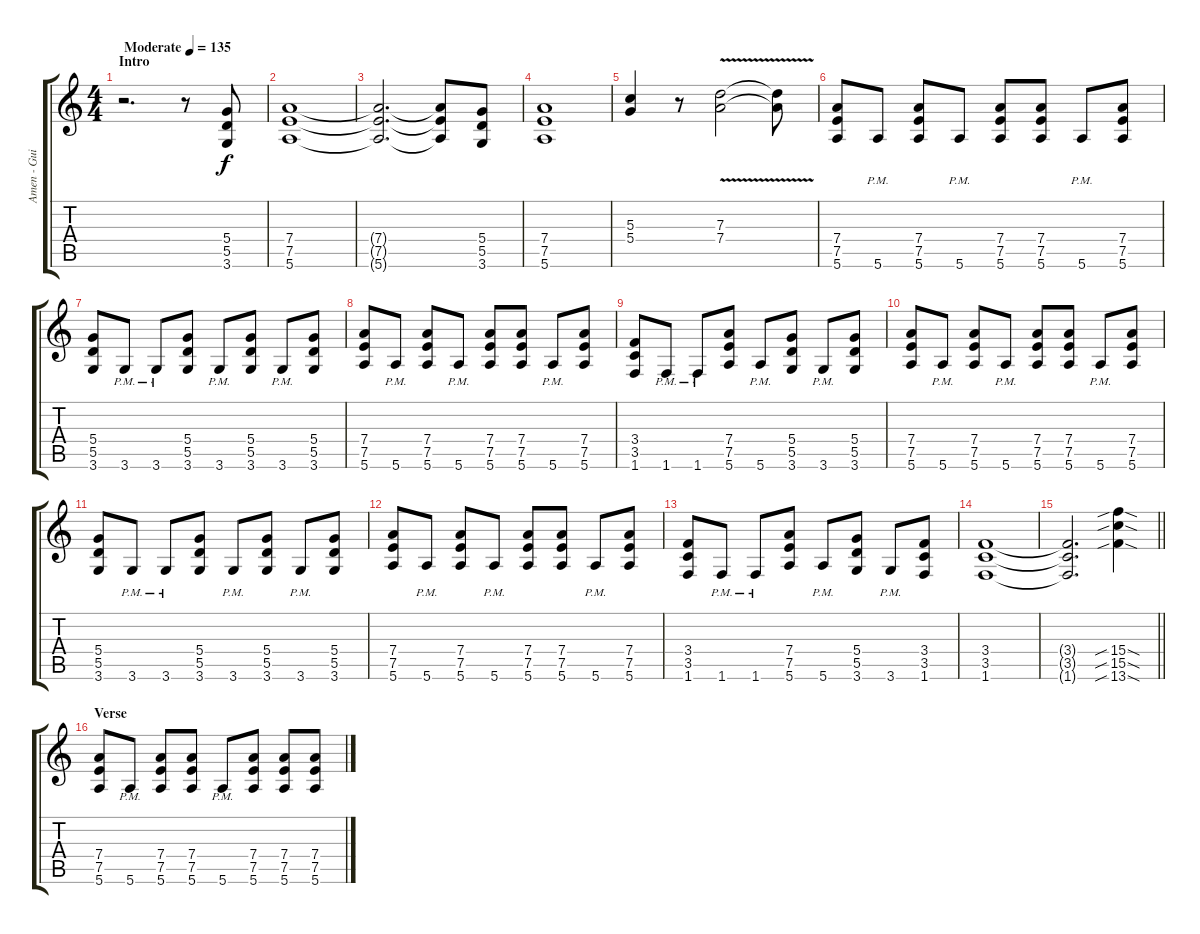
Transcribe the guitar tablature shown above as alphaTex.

\track ("Amen - Guitar" "Amen - Gui") {instrument distortionguitar}
\staff {score tabs}
\tuning (E4 B3 G3 D3 A2 E2) {hide}
\ts (4 4)
\section ("" "Intro")
\tempo (135 "Moderate")
\clef g2
\ks c
r.2{d dy f instrument distortionguitar} r.8 (5.4 5.5 3.6).8 |
(7.4 7.5 5.6).1 |
(7.4{t} 7.5{t} 5.6{t}).2{d} (7.4{t} 7.5{t} 5.6{t}).8 (5.4 5.5 3.6).8 |
(7.4 7.5 5.6).1 |
(5.3 5.4).4 r.8 (7.3{v} 7.4).2 (7.3{t} 7.4{t}).8 |
(7.4 7.5 5.6).8 5.6{pm}.8 (7.4 7.5 5.6).8 5.6{pm}.8 (7.4 7.5 5.6).8 (7.4 7.5 5.6).8 5.6{pm}.8 (7.4 7.5 5.6).8 |
(5.4 5.5 3.6).8 3.6{pm}.8 3.6{pm}.8 (5.4 5.5 3.6).8 3.6{pm}.8 (5.4 5.5 3.6).8 3.6{pm}.8 (5.4 5.5 3.6).8 |
(7.4 7.5 5.6).8 5.6{pm}.8 (7.4 7.5 5.6).8 5.6{pm}.8 (7.4 7.5 5.6).8 (7.4 7.5 5.6).8 5.6{pm}.8 (7.4 7.5 5.6).8 |
(3.4 3.5 1.6).8 1.6{pm}.8 1.6{pm}.8 (7.4 7.5 5.6).8 5.6{pm}.8 (5.4 5.5 3.6).8 3.6{pm}.8 (5.4 5.5 3.6).8 |
(7.4 7.5 5.6).8 5.6{pm}.8 (7.4 7.5 5.6).8 5.6{pm}.8 (7.4 7.5 5.6).8 (7.4 7.5 5.6).8 5.6{pm}.8 (7.4 7.5 5.6).8 |
(5.4 5.5 3.6).8 3.6{pm}.8 3.6{pm}.8 (5.4 5.5 3.6).8 3.6{pm}.8 (5.4 5.5 3.6).8 3.6{pm}.8 (5.4 5.5 3.6).8 |
(7.4 7.5 5.6).8 5.6{pm}.8 (7.4 7.5 5.6).8 5.6{pm}.8 (7.4 7.5 5.6).8 (7.4 7.5 5.6).8 5.6{pm}.8 (7.4 7.5 5.6).8 |
(3.4 3.5 1.6).8 1.6{pm}.8 1.6{pm}.8 (7.4 7.5 5.6).8 5.6{pm}.8 (5.4 5.5 3.6).8 3.6{pm}.8 (3.4 3.5 1.6).8 |
(3.4 3.5 1.6).1 |
\barLineRight lightlight
(3.4{t} 3.5{t} 1.6{t}).2{d} (15.4{sib sod} 15.5{sib sod} 13.6{sib sod}).4 |
\section ("" "Verse")
(7.4 7.5 5.6).8 5.6{pm}.8 (7.4 7.5 5.6).8 (7.4 7.5 5.6).8 5.6{pm}.8 (7.4 7.5 5.6).8 (7.4 7.5 5.6).8 (7.4 7.5 5.6).8
